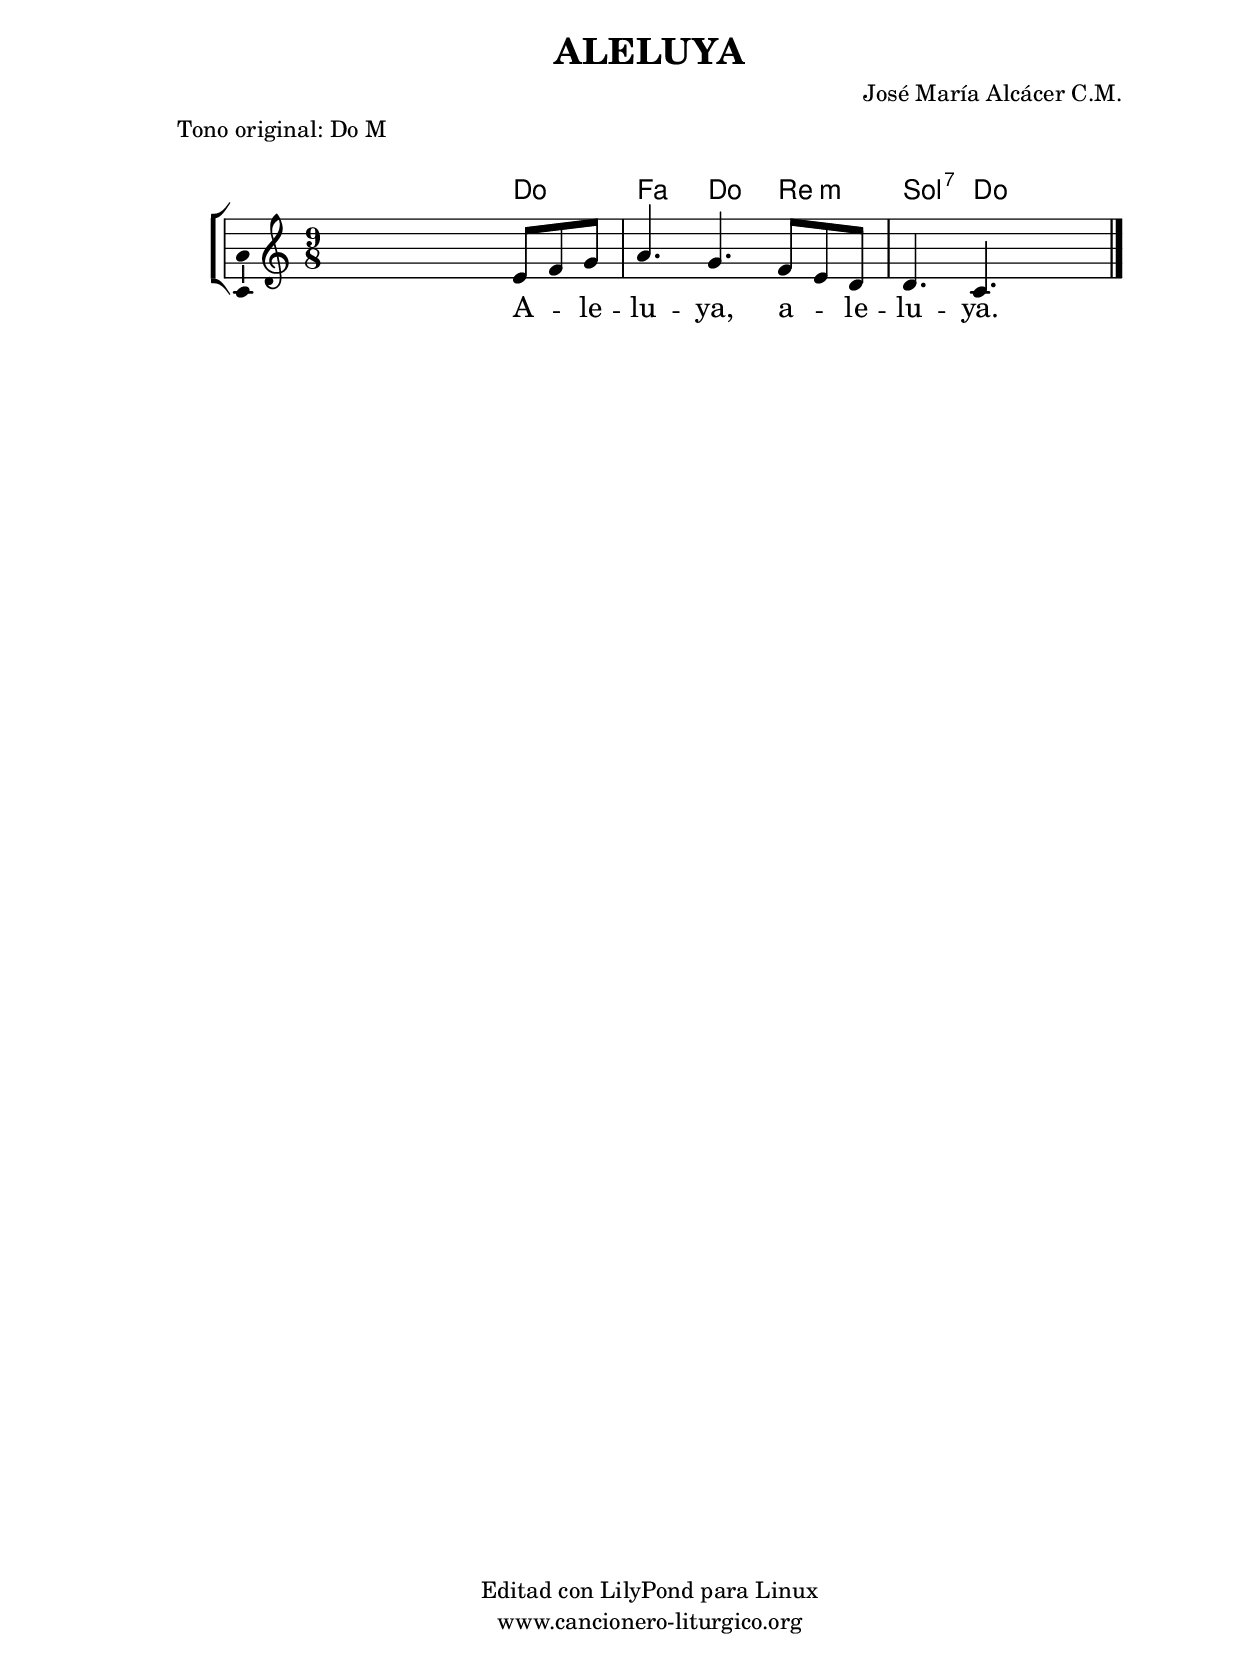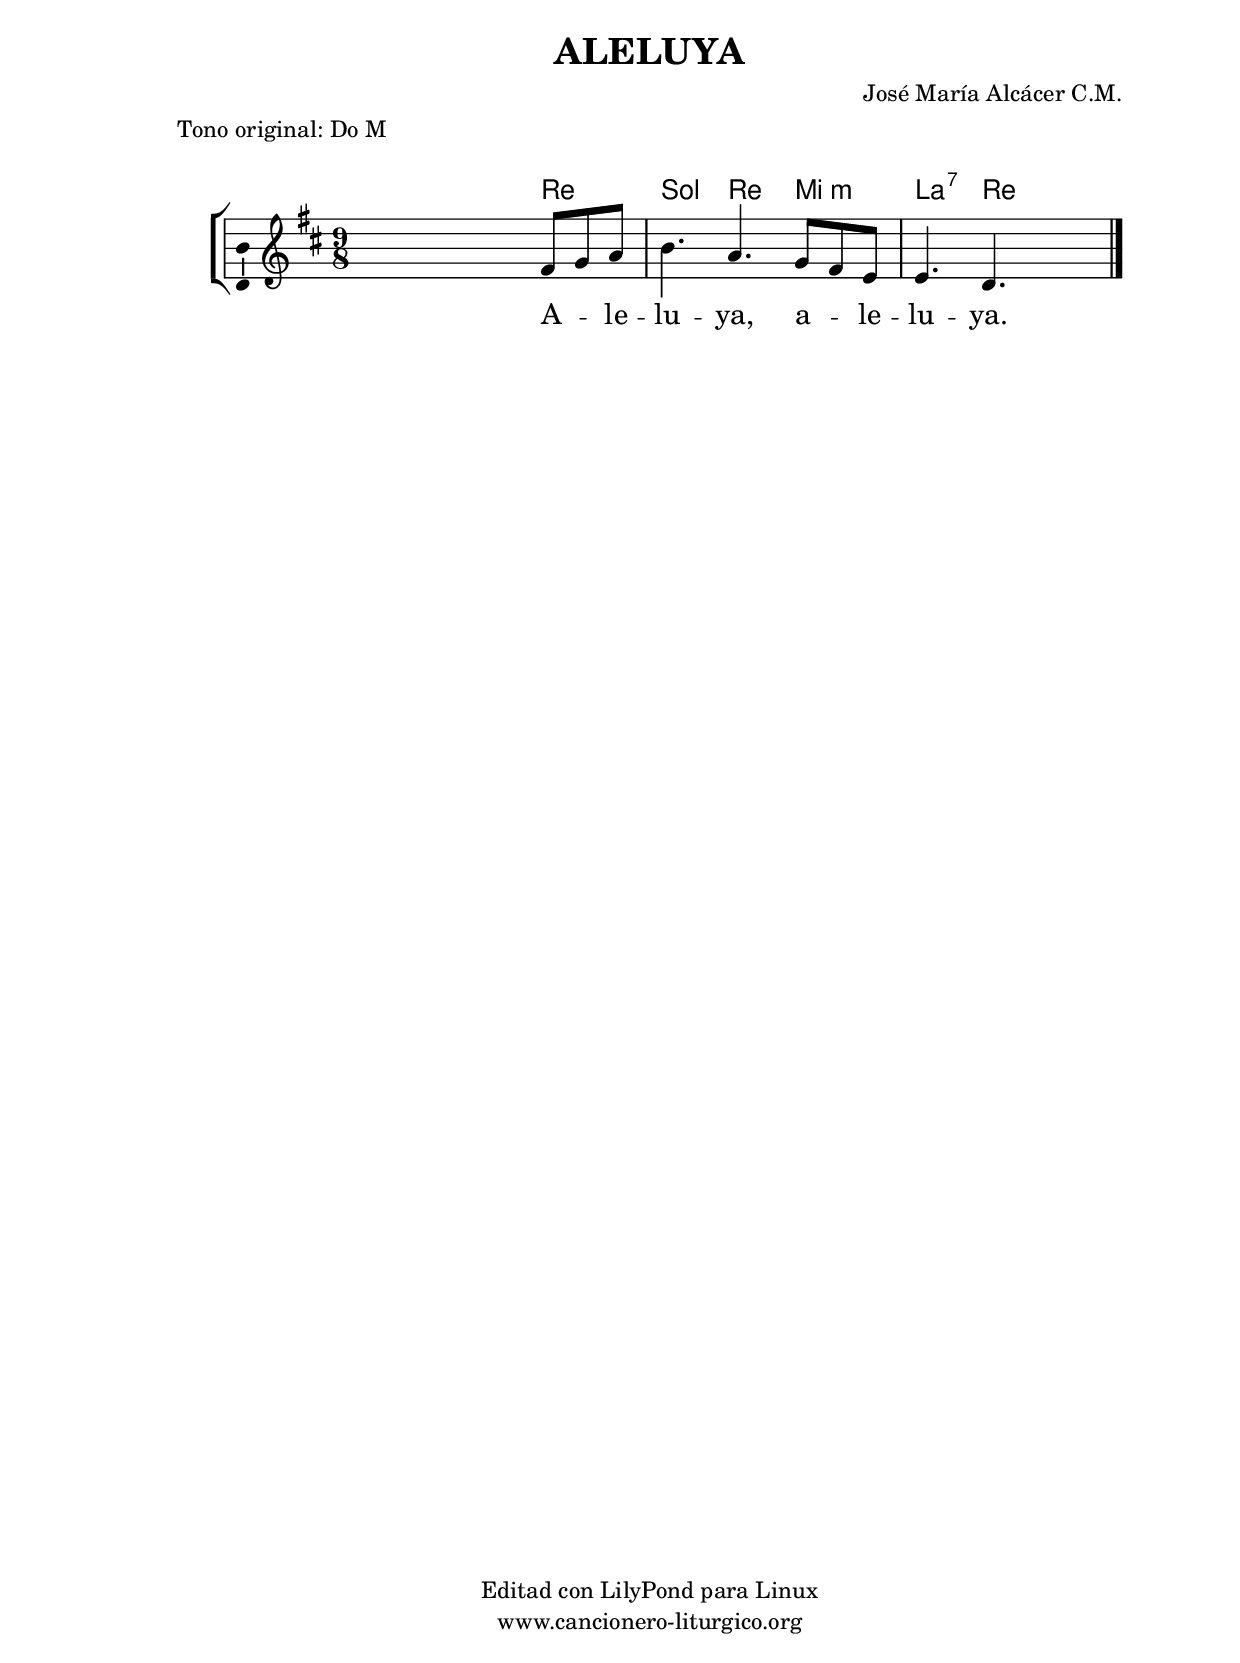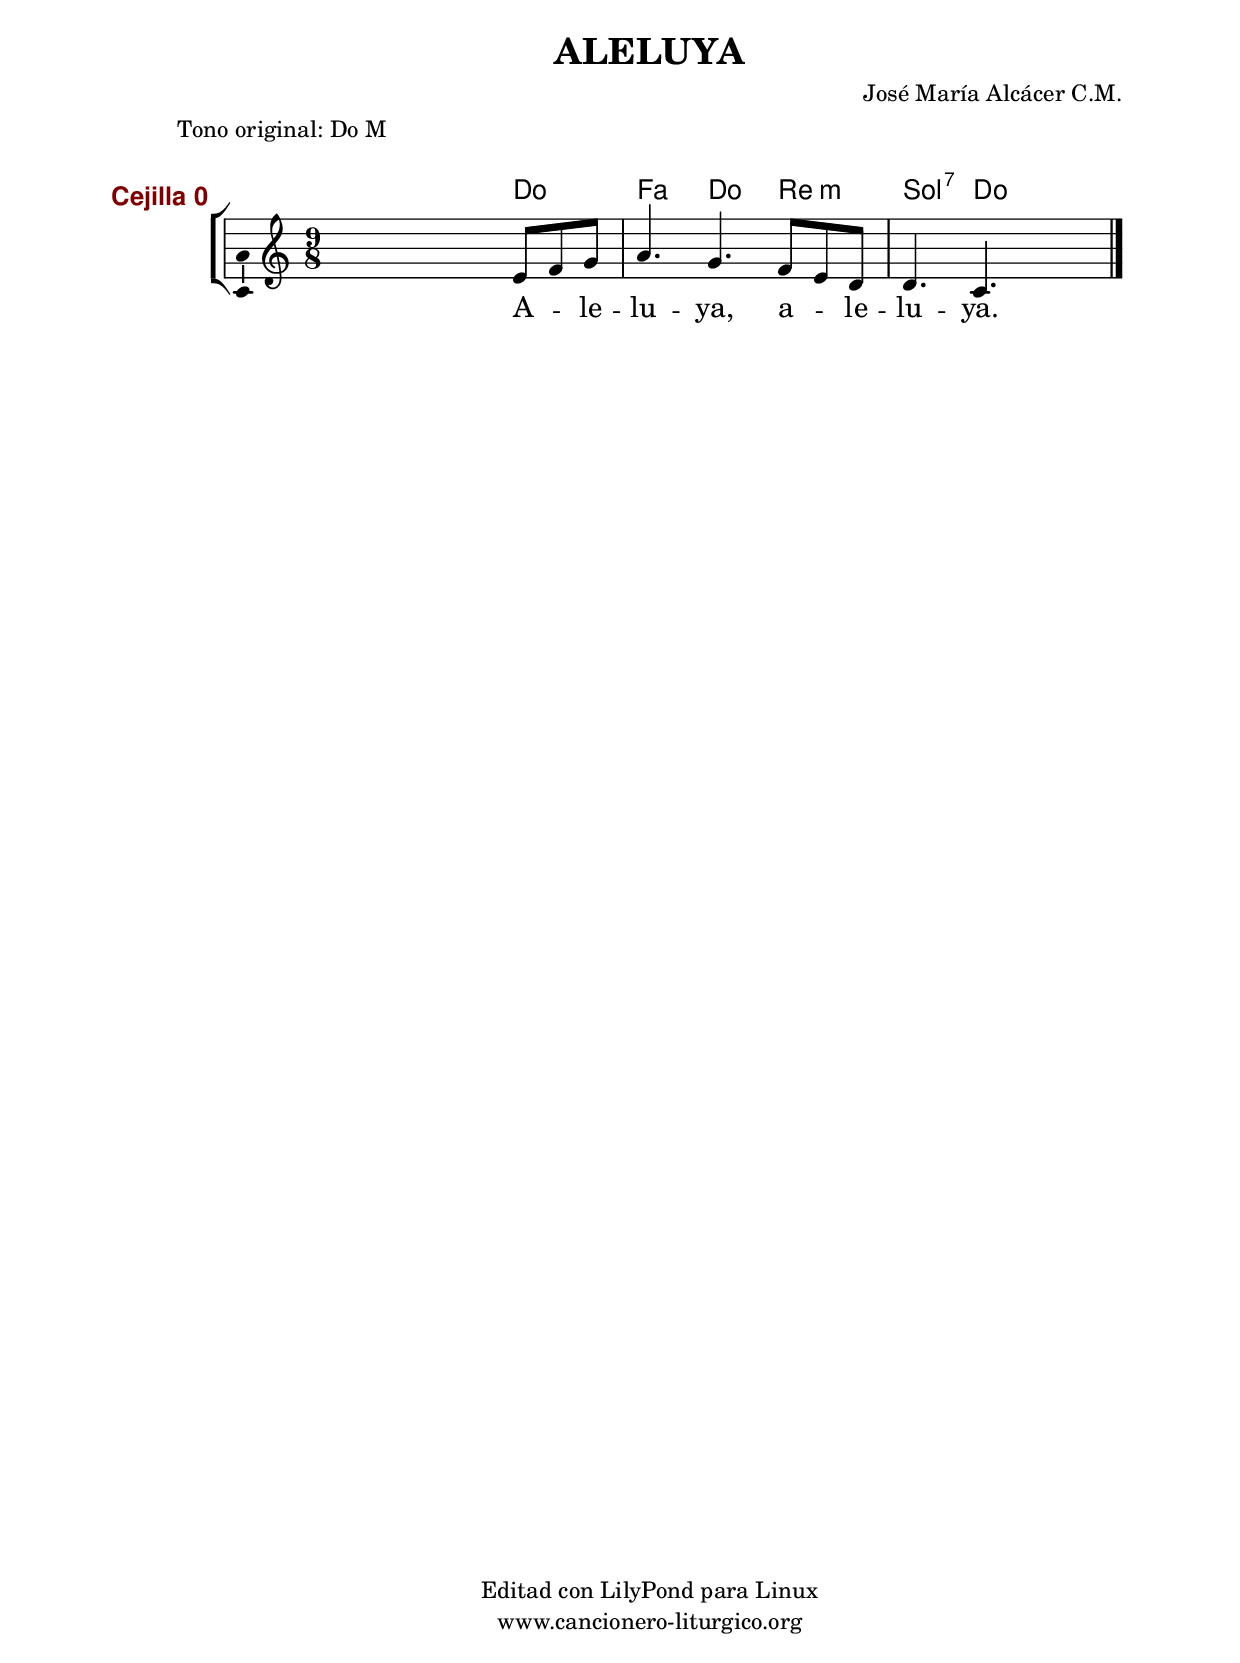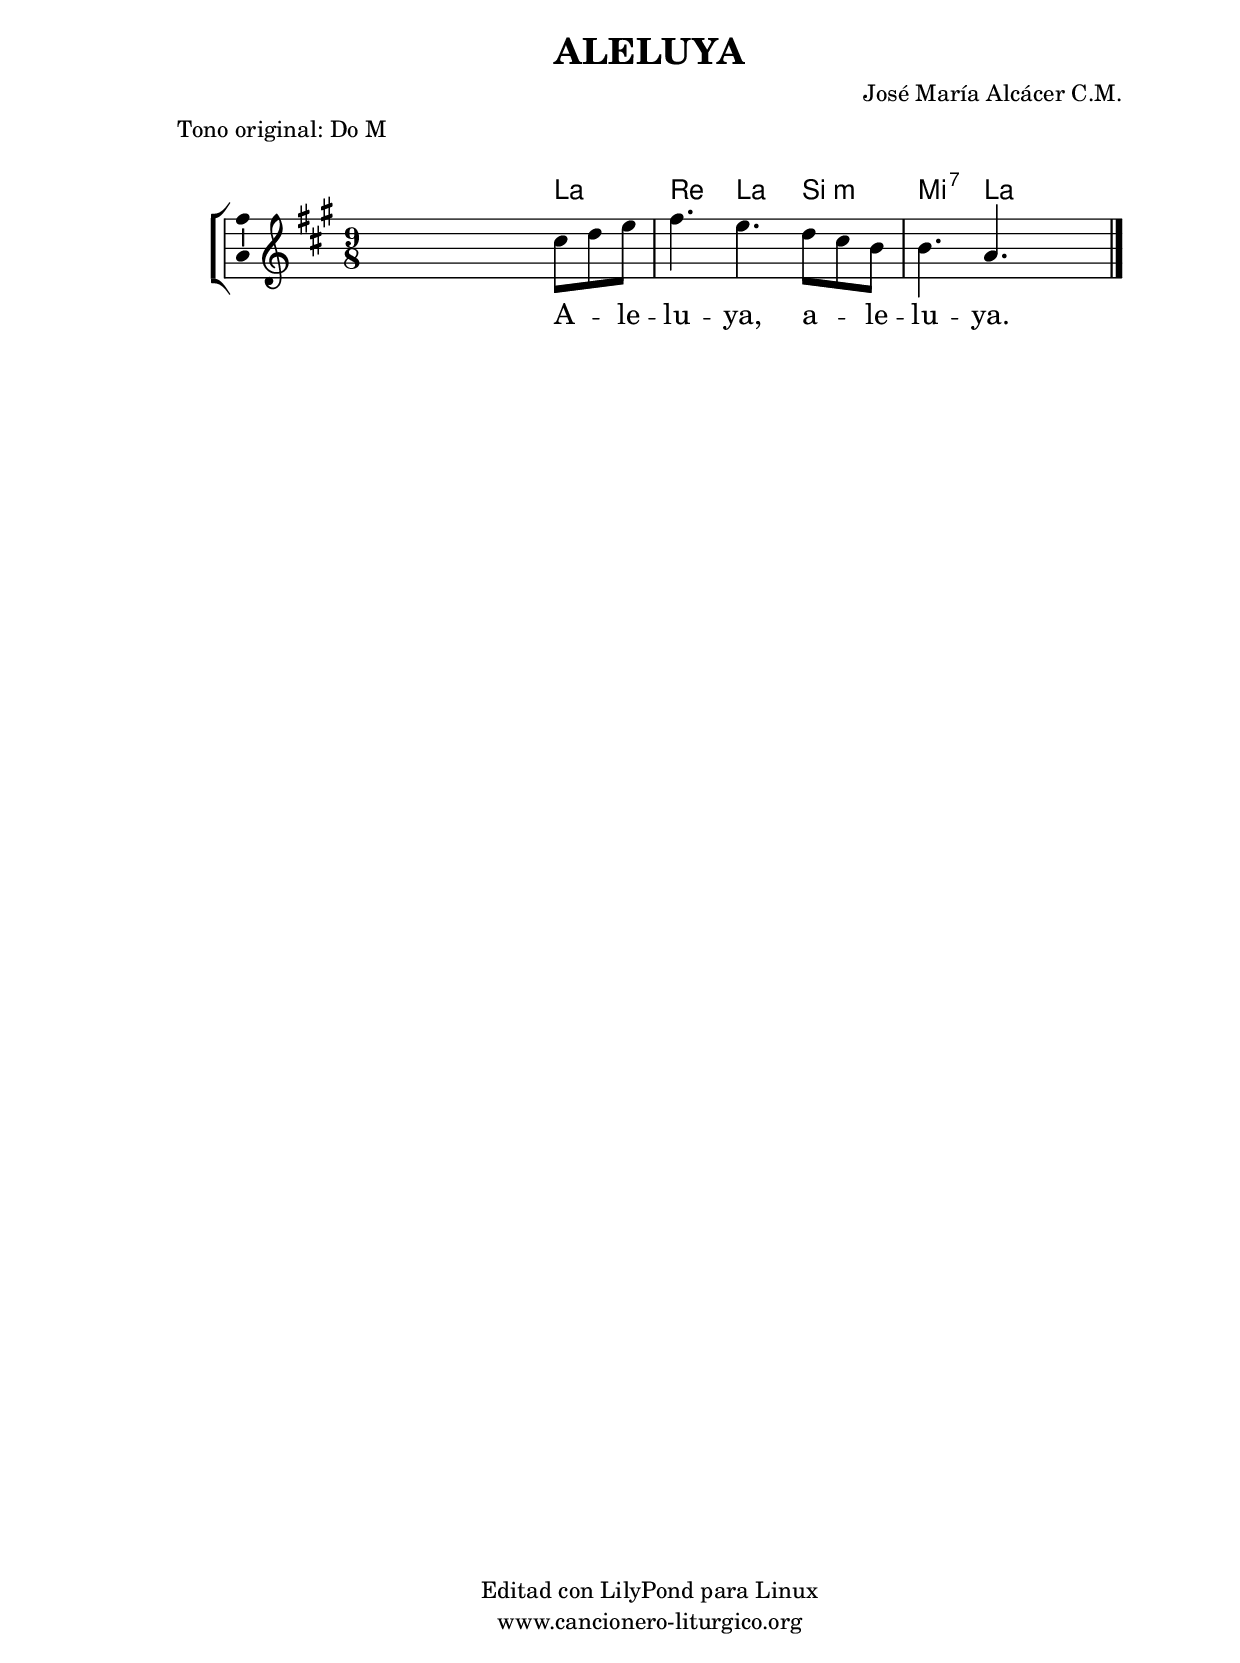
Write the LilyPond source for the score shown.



%versión de lilypond para la que se ha escrito esta partitura:
\version "2.16.0"

	%Tamaño papel
	#(set-default-paper-size "a4")
	%Tamaño partitura
	#(set-global-staff-size 20)
	%No responde al pulsar sobre una nota
	#(ly:set-option 'point-and-click #f)

%parámetros del encabezamiento:
\header {
	title = "ALELUYA"
	subtitle = ""
	composer = "José María Alcácer C.M."
	poet = ""
	meter = "Tono original: Do M"
	arranger = ""
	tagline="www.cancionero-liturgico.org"
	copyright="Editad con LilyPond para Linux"
	tiempo = ""
	usos = "Aleluya"
	letra = ""
	}

%parámetros asociados al papel:
\paper  {
	oddHeaderMarkup = \markup {\fill-line { \on-the-fly #not-first-page \fromproperty #'header:title \on-the-fly #not-first-page \fromproperty #'header:composer }}
	evenHeaderMarkup = \markup {\fill-line { \fromproperty #'header:composer \fromproperty #'header:title }}
	#(set-paper-size "a4")
	print-page-number = ##f
	first-page-number = 1
	print-first-page-number = ##f
%	head-separation = 3.0 \cm
	top-margin = 2.0 \cm
	bottom-margin = 0.5\cm
%%%	bottom-margin = -3.0\cm
	left-margin = 3.0 \cm
	line-width = 16.0 \cm 
	indent = 8\mm
	interscoreline = 2.\mm
	between-system-space = 15\mm
%	para que las partituras no llenen la hoja:
	ragged-bottom = ##t
%	idem para la última hoja:
	ragged-last-bottom = ##f
%	para que las partituras llenen el ancho del papel:
	ragged-last = ##f
	after-title-space = 2.5 \cm
%page-count=1
%system-count=8

	%Flexible Vertical Spacing
%	markup-markup-spacing =
%	#'((basic-distance . 15) (minimum-distance . 15) (padding . 3))
	markup-system-spacing =
	#'((basic-distance . 15) (minimum-distance . 15) (padding . 3))
	system-system-spacing =
	#'((basic-distance . 15) (minimum-distance . 15) (padding . 3))
	score-system-spacing =
	#'((basic-distance . 15) (minimum-distance . 15) (padding . 5))
%	top-system-spacing = % header
%	#'((basic-distance . 8) (minimum-distance . 0) (padding . 0))
%	top-markup-spacing =
%	#'((basic-distance . 20) (minimum-distance . 20) (padding . 0))
	last-bottom-spacing = % footer
	#'((basic-distance . 5) (minimum-distance . 5) (padding . 0))
%	score-markup-spacing =
%	#'((basic-distance . 16) (minimum-distance . 13) (padding . 0))

	}


%parámetros que afectan a toda la partitura:
global =  {
	%clave de sol (G):
	\clef G
	%armadura:
%	\transpose a c
	\key c \major
	\tempo 4=60
	\set Score.tempoHideNote = ##t
	}


acordes = {
	\italianChords
	\chordmode {
%	\transpose a c
{

s2.
c4. f c d:m g:7 c

}
	}
}

melodia =
%	\transpose a c
{
\relative c'{

\time 9/8
s2. e8 f g
a4. g f8 e d
d4. c s4.

\bar "|."
}
}

texto = \lyricmode {
A -- _ le -- lu -- ya,
a -- _ le -- lu -- ya.
}


acordesStaff = \context ChordNames = acordesStaff <<
	\set chordChanges = ##t
	\acordes
	>>


%%%%%%%%%%%%%%%%%%%%%%%%%%%%%%%%%%% CEJILLA %%%%%%%%%%%%%%%%%%%%%%%%%%%%%%%%%%%
acordescejilla = {
%%%	\override ChordNames.ChordName #'font-size = #-1
%%%	\override ChordNames.ChordName #'font-series = #'bold
	\transpose c c {
		\acordes
		}
	}

acordescejillaStaff = \context ChordNames = acordescejillaStaff <<
	\set Staff.instrumentName = \markup \with-color #darkred \larger \bold \sans "Cejilla 0"
	\set chordChanges = ##t
	\acordescejilla
	>>
%%%%%%%%%%%%%%%%%%%%%%%%%%%%%%%%%%% CEJILLA %%%%%%%%%%%%%%%%%%%%%%%%%%%%%%%%%%%


vozStaff = \context Voice = vozStaff
\with {\consists "Ambitus_engraver"}
<<
%	\set Staff.instrumentName = ""
%	\set Staff.shortInstrumentName = ""
%	\set Staff.midiInstrument = #"cbrinet"
%	\set Staff.midiInstrument = #"cello"
%	\set Staff.midiInstrument = #"flute"
	\set Staff.midiInstrument = #"electric guitar (jazz)"
%	\set Staff.midiInstrument = #"english horn"
%	\set Staff.midiInstrument = #"violin"
%	\set Staff.midiInstrument = #"glockenspiel"
	\set Staff.midiMinimumVolume = #0.7
	\set Staff.midiMaximumVolume = #0.9
	\global
	\melodia
	>>

textoStaff = \context Lyrics = textoStaff <<
	\lyricsto vozStaff \texto
	>>


\book {
	\score {
		\context ChoirStaff {
			\override StaffGroup.SystemStartBracket #'collapse-height = #1
			\override Score.SystemStartBar #'collapse-height = #1
			<<
			\acordesStaff
			\vozStaff
			\textoStaff
			>>
			}
		\layout {
	    		\context {
				\Lyrics
				\override LyricText #'font-size = #2
				}
	   		 \context {
				\Score
				\override StaffSymbol #'staff-space = #(magstep +3)
				}
			}
		}
	\score {
		\unfoldRepeats
		\context ChoirStaff {
			<<
			\acordesStaff
			\vozStaff
			>>
			}
		\midi {
	  		\context {
	  			\Score
				tempoWholesPerMinute = #(ly:make-moment 70 4)
				}
			}
		}
	}


%Partitura para guitarra
#(define output-suffix "G")
\book {
	\score {
		\context ChoirStaff {
			\override StaffGroup.SystemStartBracket #'collapse-height = #1
			\override Score.SystemStartBar #'collapse-height = #1
			<<
			\acordescejillaStaff
			\vozStaff
			\textoStaff
			>>
			}
		\layout {
%%%%%%%%%%%%%%%%%%%%%%%%%%%%%%%%%%% CEJILLA %%%%%%%%%%%%%%%%%%%%%%%%%%%%%%%%%%%
			\context {
				\ChordNames \consists Instrument_name_engraver
				}
%%%%%%%%%%%%%%%%%%%%%%%%%%%%%%%%%%% CEJILLA %%%%%%%%%%%%%%%%%%%%%%%%%%%%%%%%%%%
	    		\context {
				\Lyrics
				\override LyricText #'font-size = #2
				}
	   		 \context {
				\Score
				\override StaffSymbol #'staff-space = #(magstep +3)
				}
			}
		}
	}


#(define output-suffix "C")
\book {
	\score {
		\context ChoirStaff {
			\override StaffGroup.SystemStartBracket #'collapse-height = #1
			\override Score.SystemStartBar #'collapse-height = #1
\transpose c d
			<<
			\acordesStaff
			\vozStaff
			\textoStaff
			>>
			}
		\layout {
	    		\context {
				\Lyrics
				\override LyricText #'font-size = #2
				}
	   		 \context {
				\Score
				\override StaffSymbol #'staff-space = #(magstep +3)
				}
			}
		}
	}


#(define output-suffix "S")
\book {
	\score {
		\context ChoirStaff {
			\override StaffGroup.SystemStartBracket #'collapse-height = #1
			\override Score.SystemStartBar #'collapse-height = #1
\transpose c a
			<<
			\acordesStaff
			\vozStaff
			\textoStaff
			>>
			}
		\layout {
	    		\context {
				\Lyrics
				\override LyricText #'font-size = #2
				}
	   		 \context {
				\Score
				\override StaffSymbol #'staff-space = #(magstep +3)
				}
			}
		}
	}


